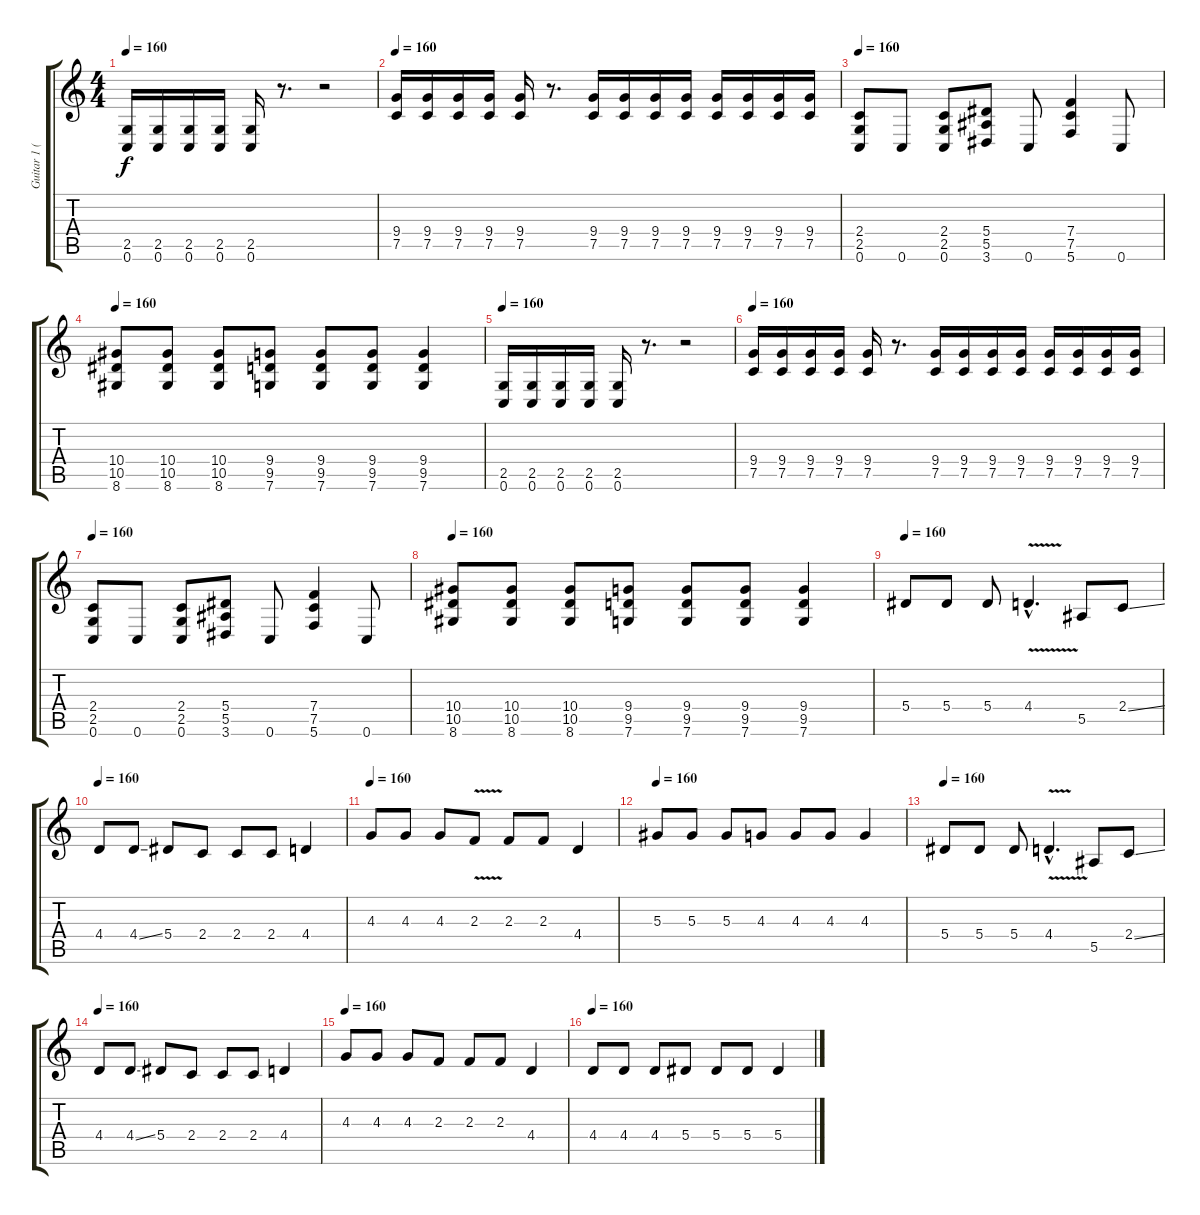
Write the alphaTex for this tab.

\track ("Guitar 1 (Lead)" "Guitar 1 (") {instrument overdrivenguitar}
\staff {score tabs}
\tuning (C4 G3 Eb3 Bb2 F2 C2) {hide}
\ts (4 4)
\tempo 160
\clef g2
\ks c
(2.5 0.6).16{dy f} (2.5 0.6).16 (2.5 0.6).16 (2.5 0.6).16 (2.5 0.6).16 r.8{d} r.2 |
\tempo 160
(9.4 7.5).16 (9.4 7.5).16 (9.4 7.5).16 (9.4 7.5).16 (9.4 7.5).16 r.8{d} (9.4 7.5).16 (9.4 7.5).16 (9.4 7.5).16 (9.4 7.5).16 (9.4 7.5).16 (9.4 7.5).16 (9.4 7.5).16 (9.4 7.5).16 |
\tempo 160
(2.4 2.5 0.6).8 0.6.8 (2.4 2.5 0.6).8 (5.4 5.5 3.6).8 0.6.8 (7.4 7.5 5.6).4 0.6.8 |
\tempo 160
(10.4 10.5 8.6).8 (10.4 10.5 8.6).8 (10.4 10.5 8.6).8 (9.4 9.5 7.6).8 (9.4 9.5 7.6).8 (9.4 9.5 7.6).8 (9.4 9.5 7.6).4 |
\tempo 160
(2.5 0.6).16 (2.5 0.6).16 (2.5 0.6).16 (2.5 0.6).16 (2.5 0.6).16 r.8{d} r.2 |
\tempo 160
(9.4 7.5).16 (9.4 7.5).16 (9.4 7.5).16 (9.4 7.5).16 (9.4 7.5).16 r.8{d} (9.4 7.5).16 (9.4 7.5).16 (9.4 7.5).16 (9.4 7.5).16 (9.4 7.5).16 (9.4 7.5).16 (9.4 7.5).16 (9.4 7.5).16 |
\tempo 160
(2.4 2.5 0.6).8 0.6.8 (2.4 2.5 0.6).8 (5.4 5.5 3.6).8 0.6.8 (7.4 7.5 5.6).4 0.6.8 |
\tempo 160
(10.4 10.5 8.6).8 (10.4 10.5 8.6).8 (10.4 10.5 8.6).8 (9.4 9.5 7.6).8 (9.4 9.5 7.6).8 (9.4 9.5 7.6).8 (9.4 9.5 7.6).4 |
\tempo 160
5.4.8 5.4.8 5.4.8 4.4{v hac}.4{d} 5.5.8 2.4{ss}.8 |
\tempo 160
4.4.8 4.4{ss}.8 5.4.8 2.4.8 2.4.8 2.4.8 4.4.4 |
\tempo 160
4.3.8 4.3.8 4.3.8 2.3{v}.8 2.3.8 2.3.8 4.4.4 |
\tempo 160
5.3.8 5.3.8 5.3.8 4.3.8 4.3.8 4.3.8 4.3.4 |
\tempo 160
5.4.8 5.4.8 5.4.8 4.4{v hac}.4{d} 5.5.8 2.4{ss}.8 |
\tempo 160
4.4.8 4.4{ss}.8 5.4.8 2.4.8 2.4.8 2.4.8 4.4.4 |
\tempo 160
4.3.8 4.3.8 4.3.8 2.3.8 2.3.8 2.3.8 4.4.4 |
\tempo 160
4.4.8 4.4.8 4.4.8 5.4.8 5.4.8 5.4.8 5.4.4
